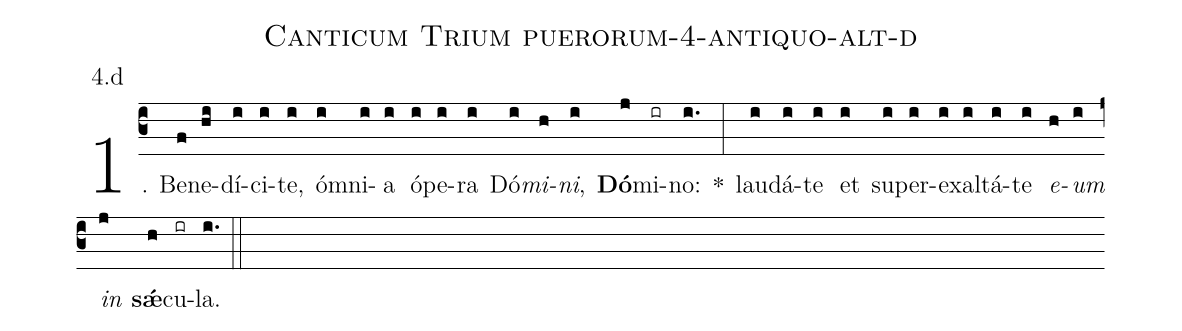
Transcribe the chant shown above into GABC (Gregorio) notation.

name: Canticum Trium puerorum-4-antiquo-alt-d;
annotation: 4.d;
%%
(c3)1. Be(f)ne(hi)dí(i)ci(i)te,(i) óm(i)ni(i)a(i) ó(i)pe(i)ra(i) Dó(i)<i>mi</i>(h)<i>ni</i>,(i) <b>Dó</b>(j)mi(ir)no:(i.) *(:) lau(i)dá(i)te(i) et(i) su(i)per(i)ex(i)al(i)tá(i)te(i) <i>e</i>(h)<i>um</i>(i) <i>in</i>(j) <b>sǽ</b>(h)cu(ir)la.(i.) (::)
